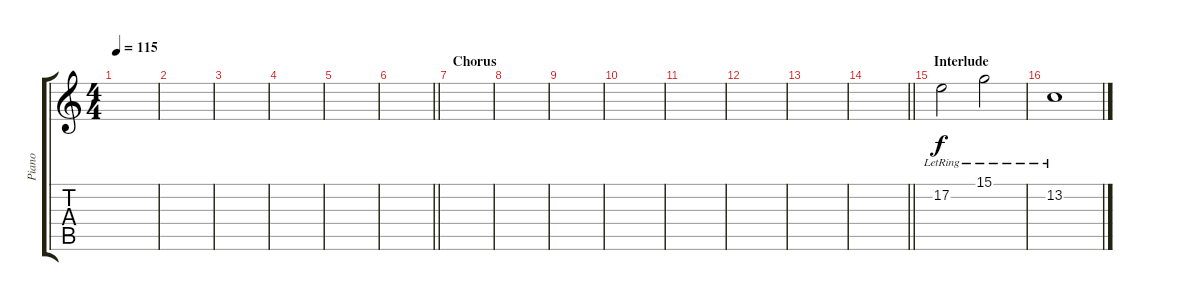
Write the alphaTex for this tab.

\track ("Piano" "Piano") {instrument electricgrandpiano}
\staff {score tabs}
\tuning (E4 B3 G3 D3 A2 E2) {hide}
\ts (4 4)
\tempo 115
\clef g2
\ks c
|
|
|
|
|
\barLineRight lightlight
|
\section ("" "Chorus")
|
|
|
|
|
|
|
\barLineRight lightlight
|
\section ("" "Interlude")
17.2{lr}.2 15.1{lr}.2 |
13.2{lr}.1
